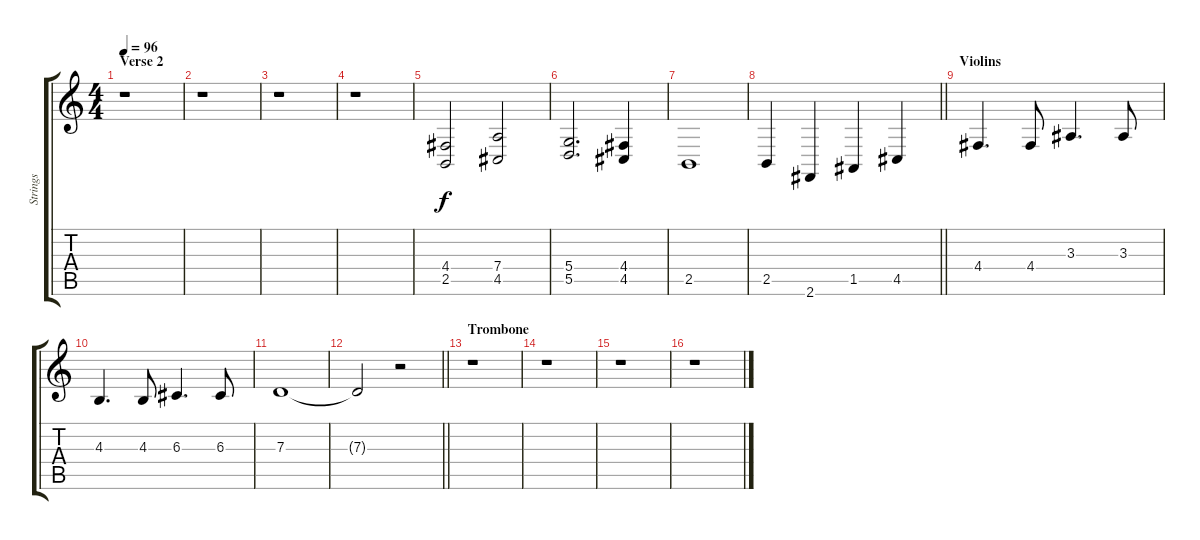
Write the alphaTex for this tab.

\track ("Strings" "Strings") {instrument violin}
\staff {score tabs}
\tuning (E4 B3 G3 D3 A2 E2) {hide}
\ts (4 4)
\section ("" "Verse 2")
\tempo 96
\clef g2
\ks c
r.1{dy f} |
r.1 |
r.1 |
r.1 |
(4.4 2.5).2{instrument stringensemble2} (7.4 4.5).2 |
(5.4 5.5).2{d} (4.4 4.5).4 |
2.5.1 |
\barLineRight lightlight
2.5.4{instrument stringensemble1} 2.6.4 1.5.4 4.5.4 |
\section ("" "Violins")
4.4.4{d instrument violin} 4.4.8 3.3.4{d} 3.3.8 |
4.3.4{d} 4.3.8 6.3.4{d} 6.3.8 |
7.3.1{volume 1} |
\barLineRight lightlight
7.3{t}.2 r.2 |
\section ("" "Trombone")
r.1 |
r.1 |
r.1 |
r.1
